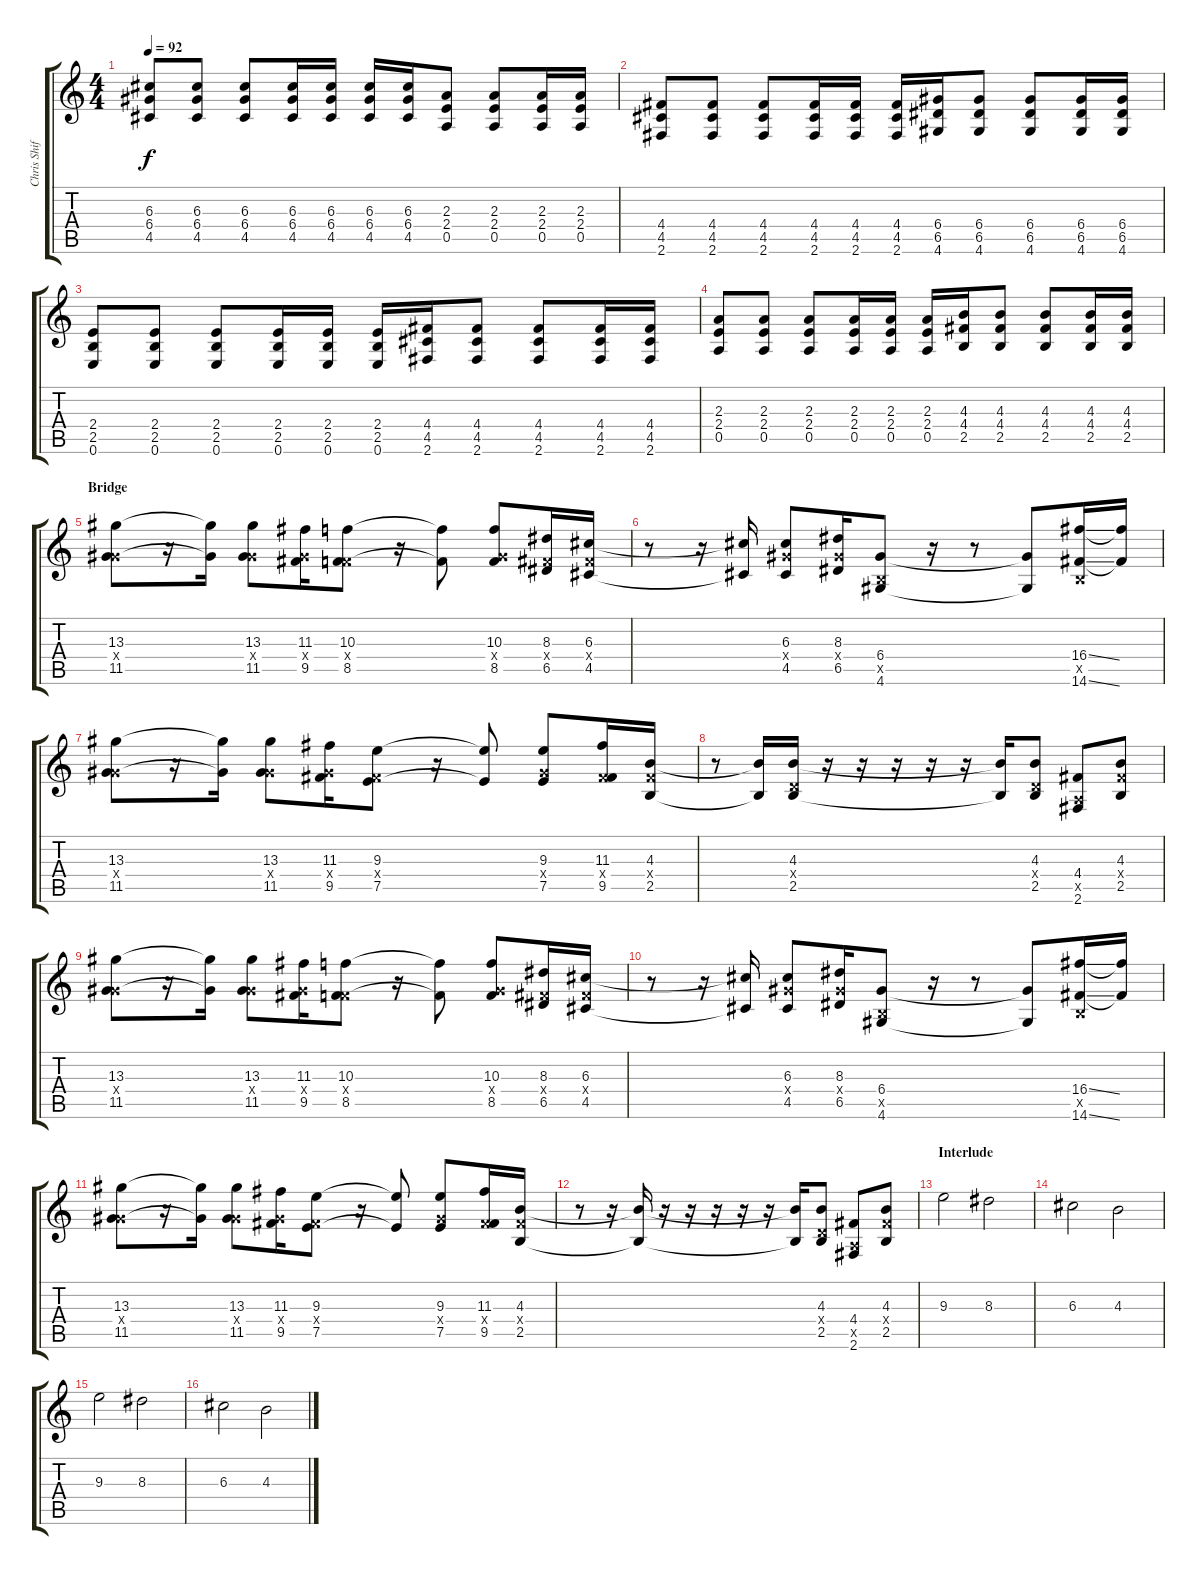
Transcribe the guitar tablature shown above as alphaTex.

\track ("Chris Shifflett (Guitar)" "Chris Shif") {instrument distortionguitar}
\staff {score tabs}
\tuning (E4 B3 G3 D3 A2 E2) {hide}
\ts (4 4)
\tempo 92
\clef g2
\ks c
(6.3 6.4 4.5).8{dy f} (6.3 6.4 4.5).8 (6.3 6.4 4.5).8 (6.3 6.4 4.5).16 (6.3 6.4 4.5).16 (6.3 6.4 4.5).16 (6.3 6.4 4.5).16 (2.3 2.4 0.5).8 (2.3 2.4 0.5).8 (2.3 2.4 0.5).16 (2.3 2.4 0.5).16 |
(4.4 4.5 2.6).8 (4.4 4.5 2.6).8 (4.4 4.5 2.6).8 (4.4 4.5 2.6).16 (4.4 4.5 2.6).16 (4.4 4.5 2.6).16 (6.4 6.5 4.6).16 (6.4 6.5 4.6).8 (6.4 6.5 4.6).8 (6.4 6.5 4.6).16 (6.4 6.5 4.6).16 |
(2.4 2.5 0.6).8 (2.4 2.5 0.6).8 (2.4 2.5 0.6).8 (2.4 2.5 0.6).16 (2.4 2.5 0.6).16 (2.4 2.5 0.6).16 (4.4 4.5 2.6).16 (4.4 4.5 2.6).8 (4.4 4.5 2.6).8 (4.4 4.5 2.6).16 (4.4 4.5 2.6).16 |
(2.3 2.4 0.5).8 (2.3 2.4 0.5).8 (2.3 2.4 0.5).8 (2.3 2.4 0.5).16 (2.3 2.4 0.5).16 (2.3 2.4 0.5).16 (4.3 4.4 2.5).16 (4.3 4.4 2.5).8 (4.3 4.4 2.5).8 (4.3 4.4 2.5).16 (4.3 4.4 2.5).16 |
\section ("" "Bridge")
(13.3 6.4{x} 11.5).8 r.16 (13.3{t} 11.5{t}).16 (13.3 6.4{x} 11.5).8 (11.3 6.4{x} 9.5).16 (10.3 4.4{x} 8.5).8 r.16 (10.3{t} 8.5{t}).8 (10.3 6.4{x} 8.5).8 (8.3 4.4{x} 6.5).16 (6.3 4.4{x} 4.5).16 |
r.8 r.16 (6.3{t} 4.5{t}).16 (6.3 6.4{x} 4.5).8 (8.3 6.4{x} 6.5).16 (6.4 2.5{x} 4.6).8 r.16 r.8 (6.4{t} 4.6{t}).8 (16.4{ss} 2.5{x} 14.6{ss}).16 (16.4{t} 14.6{t}).16 |
(13.3 6.4{x} 11.5).8 r.16 (13.3{t} 11.5{t}).16 (13.3 6.4{x} 11.5).8 (11.3 6.4{x} 9.5).16 (9.3 4.4{x} 7.5).8 r.16 (9.3{t} 7.5{t}).8 (9.3 6.4{x} 7.5).8 (11.3 4.4{x} 9.5).16 (4.3 4.4{x} 2.5).16 |
r.8 (4.3{t} 2.5{t}).16 (4.3 0.4{x} 2.5).16 r.16 r.16 r.16 r.16 r.16 (4.3{t} 2.5{t}).16 (4.3 0.4{x} 2.5).8 (4.4 0.5{x} 2.6).8 (4.3 4.4{x} 2.5).8 |
(13.3 6.4{x} 11.5).8 r.16 (13.3{t} 11.5{t}).16 (13.3 6.4{x} 11.5).8 (11.3 6.4{x} 9.5).16 (10.3 4.4{x} 8.5).8 r.16 (10.3{t} 8.5{t}).8 (10.3 6.4{x} 8.5).8 (8.3 4.4{x} 6.5).16 (6.3 4.4{x} 4.5).16 |
r.8 r.16 (6.3{t} 4.5{t}).16 (6.3 6.4{x} 4.5).8 (8.3 6.4{x} 6.5).16 (6.4 2.5{x} 4.6).8 r.16 r.8 (6.4{t} 4.6{t}).8 (16.4{ss} 2.5{x} 14.6{ss}).16 (16.4{t} 14.6{t}).16 |
(13.3 6.4{x} 11.5).8 r.16 (13.3{t} 11.5{t}).16 (13.3 6.4{x} 11.5).8 (11.3 6.4{x} 9.5).16 (9.3 4.4{x} 7.5).8 r.16 (9.3{t} 7.5{t}).8 (9.3 6.4{x} 7.5).8 (11.3 4.4{x} 9.5).16 (4.3 4.4{x} 2.5).16 |
r.8 r.16 (4.3{t} 2.5{t}).16 r.16 r.16 r.16 r.16 r.16 (4.3{t} 2.5{t}).16 (4.3 0.4{x} 2.5).8 (4.4 0.5{x} 2.6).8 (4.3 4.4{x} 2.5).8 |
\section ("" "Interlude")
9.3.2 8.3.2 |
6.3.2 4.3.2 |
9.3.2 8.3.2 |
6.3.2 4.3.2
